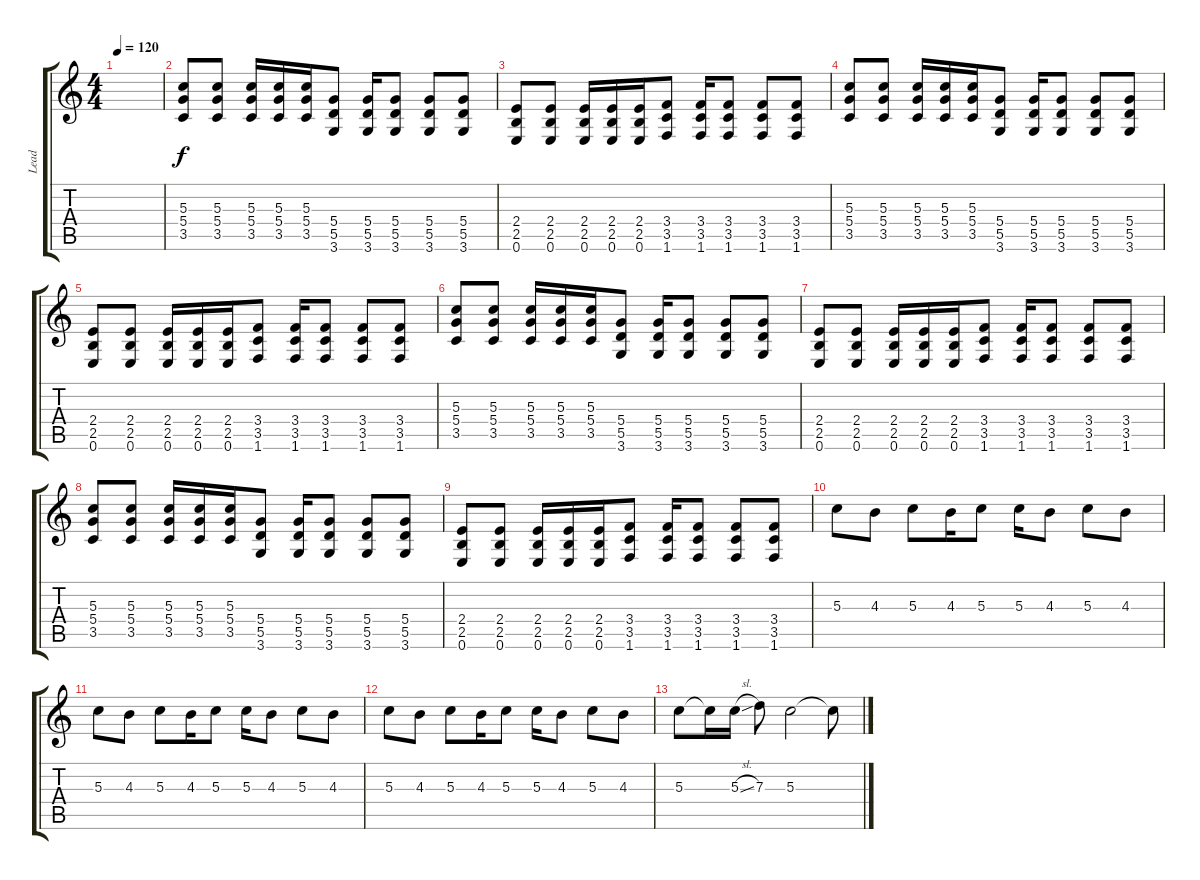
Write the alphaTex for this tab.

\track ("Lead" "Lead") {instrument overdrivenguitar}
\staff {score tabs}
\tuning (E4 B3 G3 D3 A2 E2) {hide}
\ts (4 4)
\tempo 120
\clef g2
\ks c
|
(5.3 5.4 3.5).8 (5.3 5.4 3.5).8 (5.3 5.4 3.5).16 (5.3 5.4 3.5).16 (5.3 5.4 3.5).16 (5.4 5.5 3.6).8 (5.4 5.5 3.6).16 (5.4 5.5 3.6).8 (5.4 5.5 3.6).8 (5.4 5.5 3.6).8 |
(2.4 2.5 0.6).8 (2.4 2.5 0.6).8 (2.4 2.5 0.6).16 (2.4 2.5 0.6).16 (2.4 2.5 0.6).16 (3.4 3.5 1.6).8 (3.4 3.5 1.6).16 (3.4 3.5 1.6).8 (3.4 3.5 1.6).8 (3.4 3.5 1.6).8 |
(5.3 5.4 3.5).8 (5.3 5.4 3.5).8 (5.3 5.4 3.5).16 (5.3 5.4 3.5).16 (5.3 5.4 3.5).16 (5.4 5.5 3.6).8 (5.4 5.5 3.6).16 (5.4 5.5 3.6).8 (5.4 5.5 3.6).8 (5.4 5.5 3.6).8 |
(2.4 2.5 0.6).8 (2.4 2.5 0.6).8 (2.4 2.5 0.6).16 (2.4 2.5 0.6).16 (2.4 2.5 0.6).16 (3.4 3.5 1.6).8 (3.4 3.5 1.6).16 (3.4 3.5 1.6).8 (3.4 3.5 1.6).8 (3.4 3.5 1.6).8 |
(5.3 5.4 3.5).8 (5.3 5.4 3.5).8 (5.3 5.4 3.5).16 (5.3 5.4 3.5).16 (5.3 5.4 3.5).16 (5.4 5.5 3.6).8 (5.4 5.5 3.6).16 (5.4 5.5 3.6).8 (5.4 5.5 3.6).8 (5.4 5.5 3.6).8 |
(2.4 2.5 0.6).8 (2.4 2.5 0.6).8 (2.4 2.5 0.6).16 (2.4 2.5 0.6).16 (2.4 2.5 0.6).16 (3.4 3.5 1.6).8 (3.4 3.5 1.6).16 (3.4 3.5 1.6).8 (3.4 3.5 1.6).8 (3.4 3.5 1.6).8 |
(5.3 5.4 3.5).8 (5.3 5.4 3.5).8 (5.3 5.4 3.5).16 (5.3 5.4 3.5).16 (5.3 5.4 3.5).16 (5.4 5.5 3.6).8 (5.4 5.5 3.6).16 (5.4 5.5 3.6).8 (5.4 5.5 3.6).8 (5.4 5.5 3.6).8 |
(2.4 2.5 0.6).8 (2.4 2.5 0.6).8 (2.4 2.5 0.6).16 (2.4 2.5 0.6).16 (2.4 2.5 0.6).16 (3.4 3.5 1.6).8 (3.4 3.5 1.6).16 (3.4 3.5 1.6).8 (3.4 3.5 1.6).8 (3.4 3.5 1.6).8 |
5.3.8 4.3.8 5.3.8 4.3.16 5.3.8 5.3.16 4.3.8 5.3.8 4.3.8 |
5.3.8 4.3.8 5.3.8 4.3.16 5.3.8 5.3.16 4.3.8 5.3.8 4.3.8 |
5.3.8 4.3.8 5.3.8 4.3.16 5.3.8 5.3.16 4.3.8 5.3.8 4.3.8 |
5.3.8 5.3{t}.16 5.3{sl}.16 7.3.8 5.3.2 5.3{t}.8
